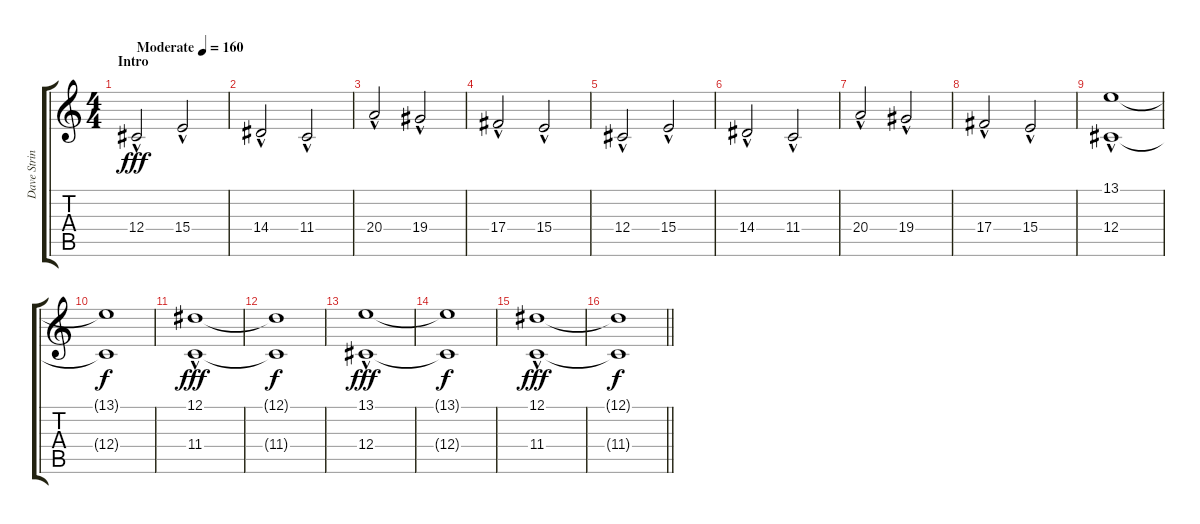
\track ("Dave Strings" "Dave Strin") {instrument stringensemble2}
\staff {score tabs}
\tuning (Eb4 Bb3 Gb3 Db3 Ab2 Db2) {hide}
\ts (4 4)
\section ("" "Intro")
\tempo (160 "Moderate")
\clef g2
\ks c
12.4{hac}.2{dy fff instrument stringensemble2} 15.4{hac}.2 |
14.4{hac}.2 11.4{hac}.2 |
20.4{hac}.2 19.4{hac}.2 |
17.4{hac}.2 15.4{hac}.2 |
12.4{hac}.2 15.4{hac}.2 |
14.4{hac}.2 11.4{hac}.2 |
20.4{hac}.2 19.4{hac}.2 |
17.4{hac}.2 15.4{hac}.2 |
(13.1{hac} 12.4{hac}).1 |
(13.1{t} 12.4{t}).1{dy f} |
(12.1{hac} 11.4{hac}).1{dy fff} |
(12.1{t} 11.4{t}).1{dy f} |
(13.1{hac} 12.4{hac}).1{dy fff} |
(13.1{t} 12.4{t}).1{dy f} |
(12.1{hac} 11.4{hac}).1{dy fff} |
\barLineRight lightlight
(12.1{t} 11.4{t}).1{dy f}
